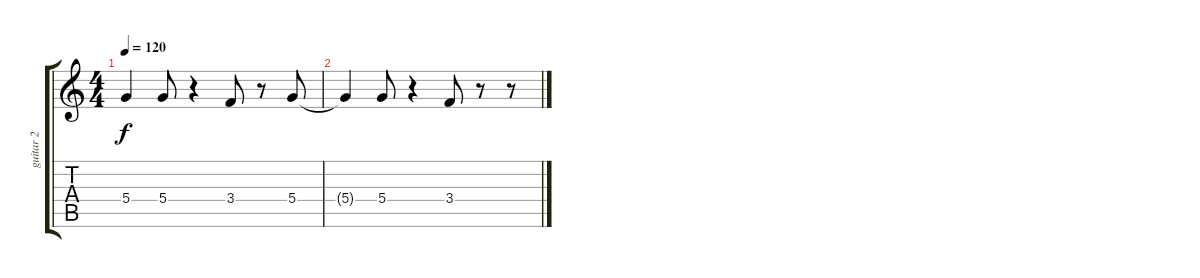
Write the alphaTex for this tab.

\track ("guitar 2" "guitar 2") {instrument distortionguitar}
\staff {score tabs}
\tuning (E4 B3 G3 D3 A2 E2) {hide}
\ts (4 4)
\tempo 120
\clef g2
\ks c
5.4{t}.4{dy f} 5.4.8 r.4 3.4.8 r.8 5.4.8 |
5.4{t}.4 5.4.8 r.4 3.4.8 r.8 r.8
